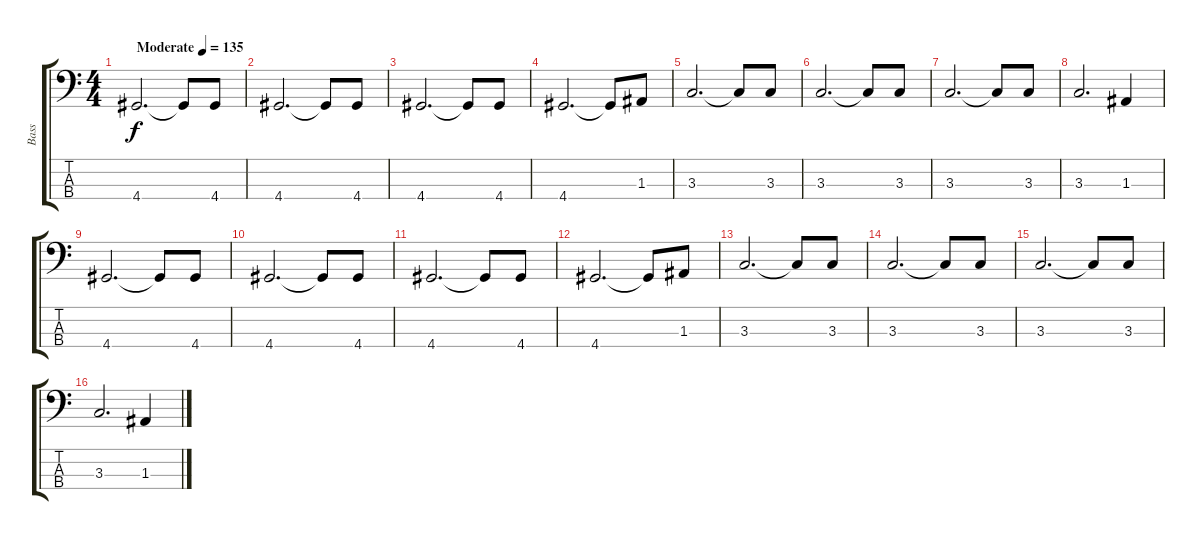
\track ("Bass" "Bass") {instrument electricbassfinger}
\staff {score tabs}
\tuning (G2 D2 A1 E1) {hide}
\ts (4 4)
\tempo (135 "Moderate")
\clef f4
\ks c
4.4.2{d dy f instrument electricbassfinger} 4.4{t}.8 4.4.8 |
4.4.2{d} 4.4{t}.8 4.4.8 |
4.4.2{d} 4.4{t}.8 4.4.8 |
4.4.2{d} 4.4{t}.8 1.3.8 |
3.3.2{d} 3.3{t}.8 3.3.8 |
3.3.2{d} 3.3{t}.8 3.3.8 |
3.3.2{d} 3.3{t}.8 3.3.8 |
3.3.2{d} 1.3.4 |
4.4.2{d} 4.4{t}.8 4.4.8 |
4.4.2{d} 4.4{t}.8 4.4.8 |
4.4.2{d} 4.4{t}.8 4.4.8 |
4.4.2{d} 4.4{t}.8 1.3.8 |
3.3.2{d} 3.3{t}.8 3.3.8 |
3.3.2{d} 3.3{t}.8 3.3.8 |
3.3.2{d} 3.3{t}.8 3.3.8 |
3.3.2{d} 1.3.4
